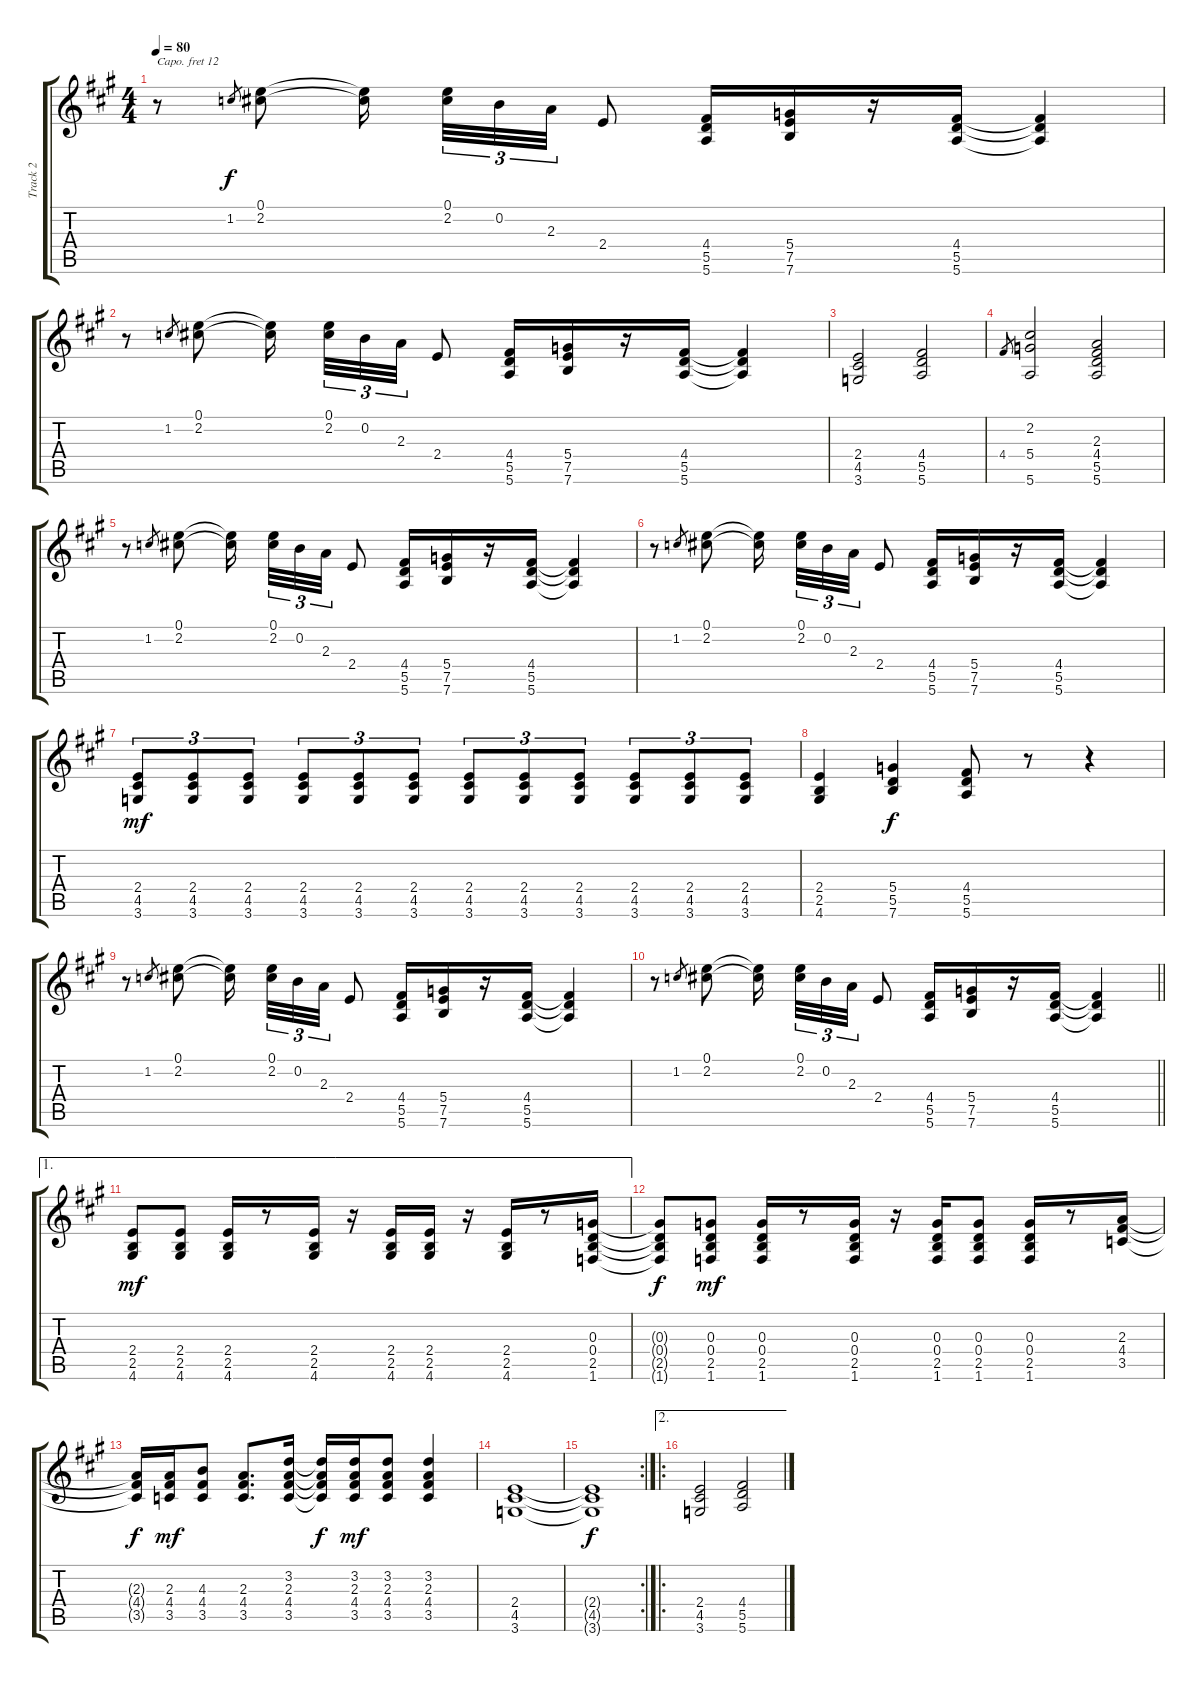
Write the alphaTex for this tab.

\track ("Track 2" "Track 2") {instrument electricpiano2}
\staff {score tabs}
\capo 12
\tuning (E4 B3 G3 D3 A2 E2) {hide}
\ts (4 4)
\tempo 80
\clef g2
\ks a
r.8{dy f} 1.2.8{gr} (0.1 2.2).8 (0.1{t} 2.2{t}).16{beam splitsecondary} (0.1 2.2).32{tu (3 2)} 0.2.32{tu (3 2)} 2.3.32{tu (3 2)} 2.4.8 (4.4 5.5 5.6).16 (5.4 7.5 7.6).16 r.16 (4.4 5.5 5.6).16 (4.4{t} 5.5{t} 5.6{t}).4 |
r.8 1.2.8{gr} (0.1 2.2).8 (0.1{t} 2.2{t}).16{beam splitsecondary} (0.1 2.2).32{tu (3 2)} 0.2.32{tu (3 2)} 2.3.32{tu (3 2)} 2.4.8 (4.4 5.5 5.6).16 (5.4 7.5 7.6).16 r.16 (4.4 5.5 5.6).16 (4.4{t} 5.5{t} 5.6{t}).4 |
(2.4 4.5 3.6).2 (4.4 5.5 5.6).2 |
4.4.8{gr} (2.2 5.4 5.6).2 (2.3 4.4 5.5 5.6).2 |
r.8 1.2.8{gr} (0.1 2.2).8 (0.1{t} 2.2{t}).16{beam splitsecondary} (0.1 2.2).32{tu (3 2)} 0.2.32{tu (3 2)} 2.3.32{tu (3 2)} 2.4.8 (4.4 5.5 5.6).16 (5.4 7.5 7.6).16 r.16 (4.4 5.5 5.6).16 (4.4{t} 5.5{t} 5.6{t}).4 |
r.8 1.2.8{gr} (0.1 2.2).8 (0.1{t} 2.2{t}).16{beam splitsecondary} (0.1 2.2).32{tu (3 2)} 0.2.32{tu (3 2)} 2.3.32{tu (3 2)} 2.4.8 (4.4 5.5 5.6).16 (5.4 7.5 7.6).16 r.16 (4.4 5.5 5.6).16 (4.4{t} 5.5{t} 5.6{t}).4 |
(2.4 4.5 3.6).8{tu (3 2) dy mf} (2.4 4.5 3.6).8{tu (3 2)} (2.4 4.5 3.6).8{tu (3 2)} (2.4 4.5 3.6).8{tu (3 2)} (2.4 4.5 3.6).8{tu (3 2)} (2.4 4.5 3.6).8{tu (3 2)} (2.4 4.5 3.6).8{tu (3 2)} (2.4 4.5 3.6).8{tu (3 2)} (2.4 4.5 3.6).8{tu (3 2)} (2.4 4.5 3.6).8{tu (3 2)} (2.4 4.5 3.6).8{tu (3 2)} (2.4 4.5 3.6).8{tu (3 2)} |
(2.4 2.5 4.6).4 (5.4 5.5 7.6).4{dy f} (4.4 5.5 5.6).8 r.8 r.4 |
r.8 1.2.8{gr} (0.1 2.2).8 (0.1{t} 2.2{t}).16{beam splitsecondary} (0.1 2.2).32{tu (3 2)} 0.2.32{tu (3 2)} 2.3.32{tu (3 2)} 2.4.8 (4.4 5.5 5.6).16 (5.4 7.5 7.6).16 r.16 (4.4 5.5 5.6).16 (4.4{t} 5.5{t} 5.6{t}).4 |
\barLineRight lightlight
r.8 1.2.8{gr} (0.1 2.2).8 (0.1{t} 2.2{t}).16{beam splitsecondary} (0.1 2.2).32{tu (3 2)} 0.2.32{tu (3 2)} 2.3.32{tu (3 2)} 2.4.8 (4.4 5.5 5.6).16 (5.4 7.5 7.6).16 r.16 (4.4 5.5 5.6).16 (4.4{t} 5.5{t} 5.6{t}).4 |
\ae 1
(2.4 2.5 4.6).8{dy mf} (2.4 2.5 4.6).8 (2.4 2.5 4.6).16 r.8 (2.4 2.5 4.6).16 r.16 (2.4 2.5 4.6).16 (2.4 2.5 4.6).16 r.16 (2.4 2.5 4.6).16 r.8 (0.3 0.4 2.5 1.6).16 |
(0.3{t} 0.4{t} 2.5{t} 1.6{t}).8{dy f} (0.3 0.4 2.5 1.6).8{dy mf} (0.3 0.4 2.5 1.6).16 r.8 (0.3 0.4 2.5 1.6).16 r.16 (0.3 0.4 2.5 1.6).16 (0.3 0.4 2.5 1.6).8 (0.3 0.4 2.5 1.6).16 r.8 (2.3 4.4 3.5).16 |
(2.3{t} 4.4{t} 3.5{t}).16{dy f} (2.3 4.4 3.5).16{dy mf} (4.3 4.4 3.5).8 (2.3 4.4 3.5).8{d} (3.2 2.3 4.4 3.5).16 (3.2{t} 2.3{t} 4.4{t} 3.5{t}).16{dy f} (3.2 2.3 4.4 3.5).16{dy mf} (3.2 2.3 4.4 3.5).8 (3.2 2.3 4.4 3.5).4 |
(2.4 4.5 3.6).1 |
\rc 2
(2.4{t} 4.5{t} 3.6{t}).1{dy f} |
\ae 2
\ro
(2.4 4.5 3.6).2 (4.4 5.5 5.6).2
